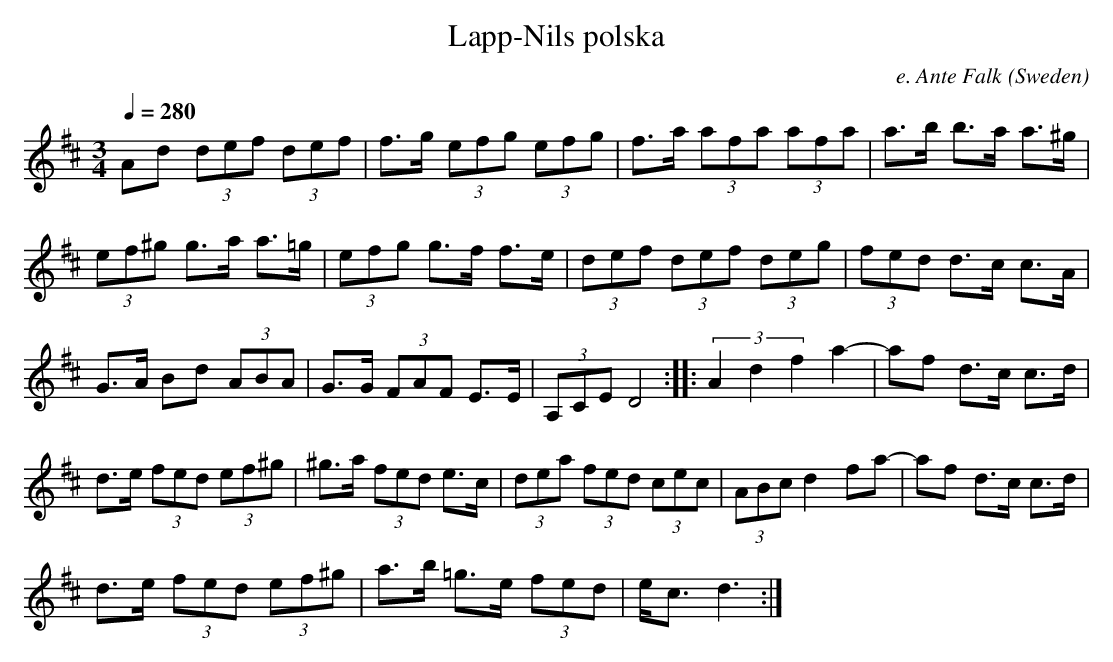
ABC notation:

X:1
T:Lapp-Nils polska
O:Sweden
M:3/4
Q:1/4=280
C:e. Ante Falk
K:D
Ad (3def (3def|f>g (3efg (3efg|\
f>a (3afa (3afa|a>b b>a a>^g|
(3ef^g g>a a>=g|(3efg g>f f>e|\
(3def (3def (3deg|(3fed d>c c>A|
G>A Bd (3ABA|G>G (3FAF E>E| (3A,CE D4::\
(3A2d2f2 a2-|af d>c c>d|
d>e (3fed (3ef^g|^g>a (3fed e>c|\
(3dea (3fed (3cec|\
(3ABc d2 fa-|af d>c c>d|
d>e (3fed (3ef^g|\
a>b =g>e (3fed| e<c d3:|
